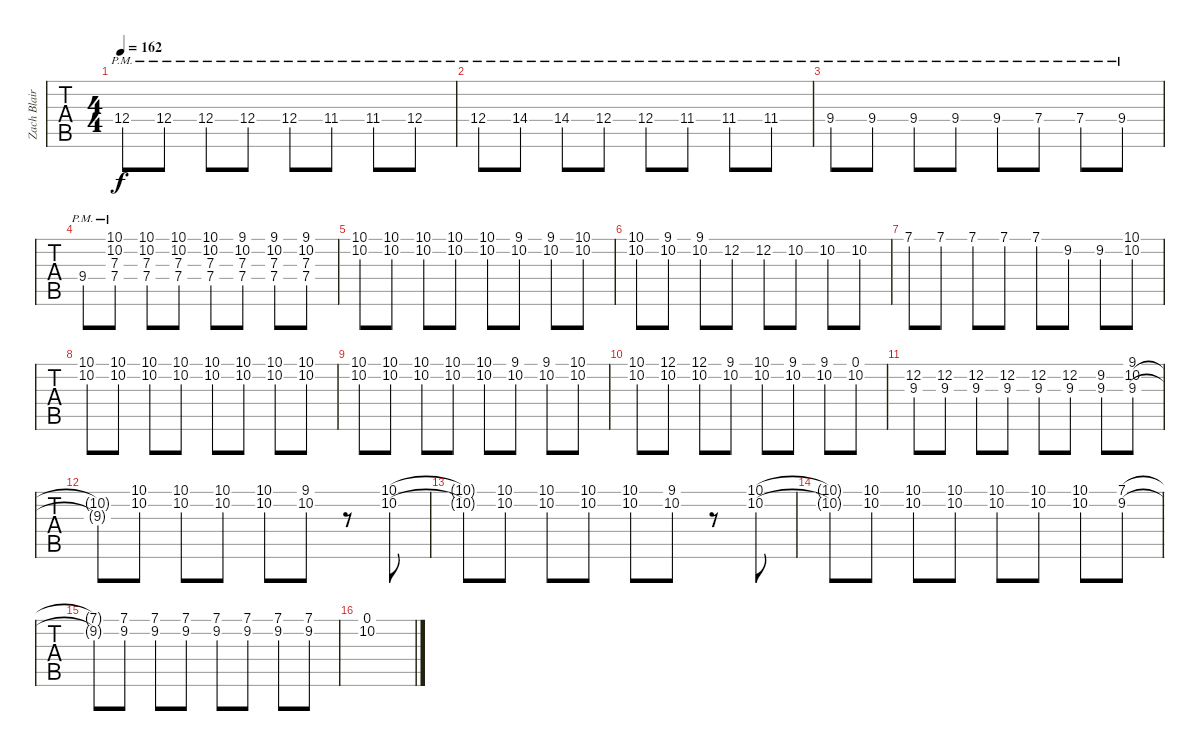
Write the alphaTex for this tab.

\track ("Zach Blair - Guitar Two" "Zach Blair") {instrument distortionguitar}
\staff {tabs}
\tuning (Eb4 Bb3 Gb3 Db3 Ab2 Eb2) {hide}
\ts (4 4)
\tempo 162
\clef g2
\ks c
12.4{pm}.8{dy f} 12.4{pm}.8 12.4{pm}.8 12.4{pm}.8 12.4{pm}.8 11.4{pm}.8 11.4{pm}.8 12.4{pm}.8 |
12.4{pm}.8 14.4{pm}.8 14.4{pm}.8 12.4{pm}.8 12.4{pm}.8 11.4{pm}.8 11.4{pm}.8 11.4{pm}.8 |
9.4{pm}.8 9.4{pm}.8 9.4{pm}.8 9.4{pm}.8 9.4{pm}.8 7.4{pm}.8 7.4{pm}.8 9.4{pm}.8 |
9.4{pm}.8 (10.1 10.2 7.3 7.4{pm}).8 (10.1 10.2 7.3 7.4).8 (10.1 10.2 7.3 7.4).8 (10.1 10.2 7.3 7.4).8 (9.1 10.2 7.3 7.4).8 (9.1 10.2 7.3 7.4).8 (9.1 10.2 7.3 7.4).8 |
(10.1 10.2).8 (10.1 10.2).8 (10.1 10.2).8 (10.1 10.2).8 (10.1 10.2).8 (9.1 10.2).8 (9.1 10.2).8 (10.1 10.2).8 |
(10.1 10.2).8 (9.1 10.2).8 (9.1 10.2).8 12.2.8 12.2.8 10.2.8 10.2.8 10.2.8 |
7.1.8 7.1.8 7.1.8 7.1.8 7.1.8 9.2.8 9.2.8 (10.1 10.2).8 |
(10.1 10.2).8 (10.1 10.2).8 (10.1 10.2).8 (10.1 10.2).8 (10.1 10.2).8 (10.1 10.2).8 (10.1 10.2).8 (10.1 10.2).8 |
(10.1 10.2).8 (10.1 10.2).8 (10.1 10.2).8 (10.1 10.2).8 (10.1 10.2).8 (9.1 10.2).8 (9.1 10.2).8 (10.1 10.2).8 |
(10.1 10.2).8 (12.1 10.2).8 (12.1 10.2).8 (9.1 10.2).8 (10.1 10.2).8 (9.1 10.2).8 (9.1 10.2).8 (0.1 10.2).8 |
(12.2 9.3).8 (12.2 9.3).8 (12.2 9.3).8 (12.2 9.3).8 (12.2 9.3).8 (12.2 9.3).8 (9.2 9.3).8 (9.1 10.2 9.3).8 |
(10.2{t} 9.3{t}).8 (10.1 10.2).8 (10.1 10.2).8 (10.1 10.2).8 (10.1 10.2).8 (9.1 10.2).8 r.8 (10.1 10.2).8 |
(10.1{t} 10.2{t}).8 (10.1 10.2).8 (10.1 10.2).8 (10.1 10.2).8 (10.1 10.2).8 (9.1 10.2).8 r.8 (10.1 10.2).8 |
(10.1{t} 10.2{t}).8 (10.1 10.2).8 (10.1 10.2).8 (10.1 10.2).8 (10.1 10.2).8 (10.1 10.2).8 (10.1 10.2).8 (7.1 9.2).8 |
(7.1{t} 9.2{t}).8 (7.1 9.2).8 (7.1 9.2).8 (7.1 9.2).8 (7.1 9.2).8 (7.1 9.2).8 (7.1 9.2).8 (7.1 9.2).8 |
(0.1 10.2).1
